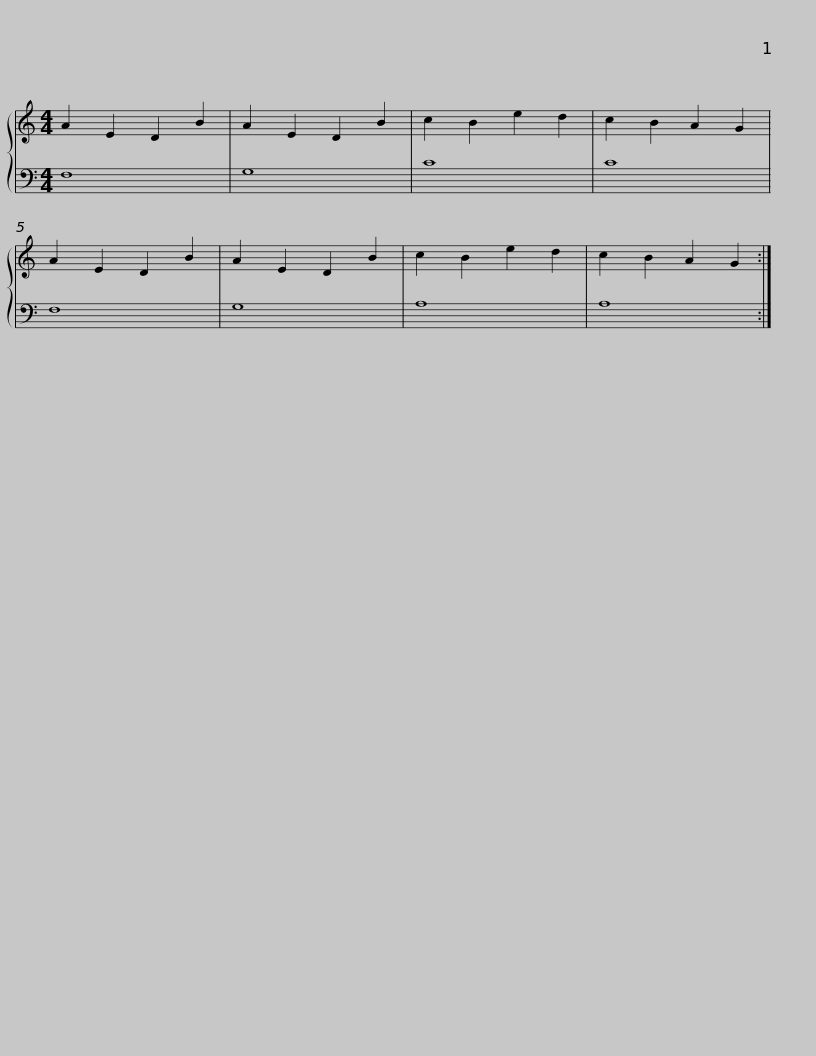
X:1
%%score { 1 | 2 }
L:1/8
M:4/4
I:linebreak $
K:C
V:1 treble
V:2 bass
V:1
 A2 E2 D2 B2 | A2 E2 D2 B2 | c2 B2 e2 d2 | c2 B2 A2 G2 |$ A2 E2 D2 B2 | %5
 A2 E2 D2 B2 | c2 B2 e2 d2 | c2 B2 A2 G2 :| %8
V:2
 F,8 | G,8 | C8 | C8 |$ F,8 | %5
 G,8 | A,8 | A,8 :| %8
